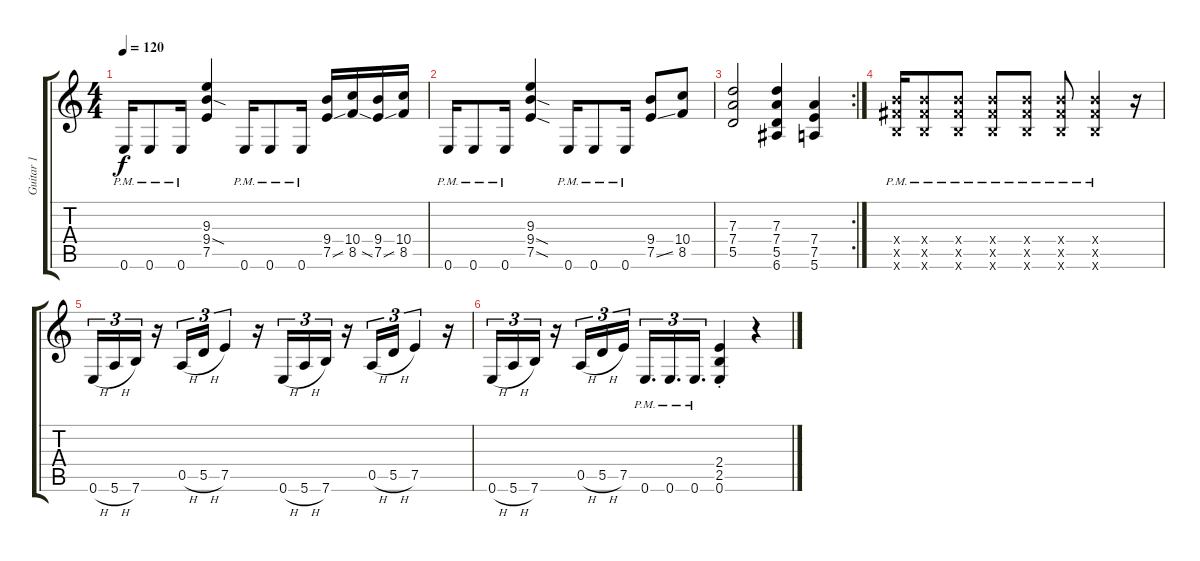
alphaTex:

\track ("Guitar 1" "Guitar 1") {instrument distortionguitar}
\staff {score tabs}
\tuning (E4 B3 G3 D3 A2 E2) {hide}
\ts (4 4)
\tempo 120
\clef g2
\ks c
0.6{pm}.16{dy f} 0.6{pm}.8 0.6{pm}.16 (9.3 9.4{sod} 7.5).4 0.6{pm}.16 0.6{pm}.8 0.6{pm}.16 (9.4 7.5{ss}).16 (10.4 8.5{ss}).16 (9.4 7.5{ss}).16 (10.4 8.5).16 |
0.6{pm}.16 0.6{pm}.8 0.6{pm}.16 (9.3 9.4{sod} 7.5{sod}).4 0.6{pm}.16 0.6{pm}.8 0.6{pm}.16 (9.4 7.5{ss}).8 (10.4 8.5).8 |
\rc 2
(7.3 7.4 5.5).2 (7.3 7.4 5.5 6.6).4 (7.4 7.5 5.6).4 |
(9.4{pm x} 9.5{pm x} 7.6{pm x}).16 (9.4{pm x} 9.5{pm x} 7.6{pm x}).8 (9.4{pm x} 9.5{pm x} 7.6{pm x}).8 (9.4{pm x} 9.5{pm x} 7.6{pm x}).8 (9.4{pm x} 9.5{pm x} 7.6{pm x}).8 (9.4{pm x} 9.5{pm x} 7.6{pm x}).8 (9.4{pm x} 9.5{pm x} 7.6{pm x}).4 r.16 |
0.6{h}.16{tu (3 2)} 5.6{h}.16{tu (3 2)} 7.6.16{tu (3 2)} r.16 0.5{h}.16{tu (3 2)} 5.5{h}.16{tu (3 2)} 7.5.4{tu (3 2)} r.16 0.6{h}.16{tu (3 2)} 5.6{h}.16{tu (3 2)} 7.6.16{tu (3 2)} r.16 0.5{h}.16{tu (3 2)} 5.5{h}.16{tu (3 2)} 7.5.4{tu (3 2)} r.16 |
0.6{h}.16{tu (3 2)} 5.6{h}.16{tu (3 2)} 7.6.16{tu (3 2)} r.16 0.5{h}.16{tu (3 2)} 5.5{h}.16{tu (3 2)} 7.5.16{tu (3 2) beam splitsecondary} 0.6{pm}.16{d tu (3 2)} 0.6{pm}.16{d tu (3 2)} 0.6{pm}.16{d tu (3 2)} (2.4{st} 2.5{st} 0.6{st}).4 r.4
